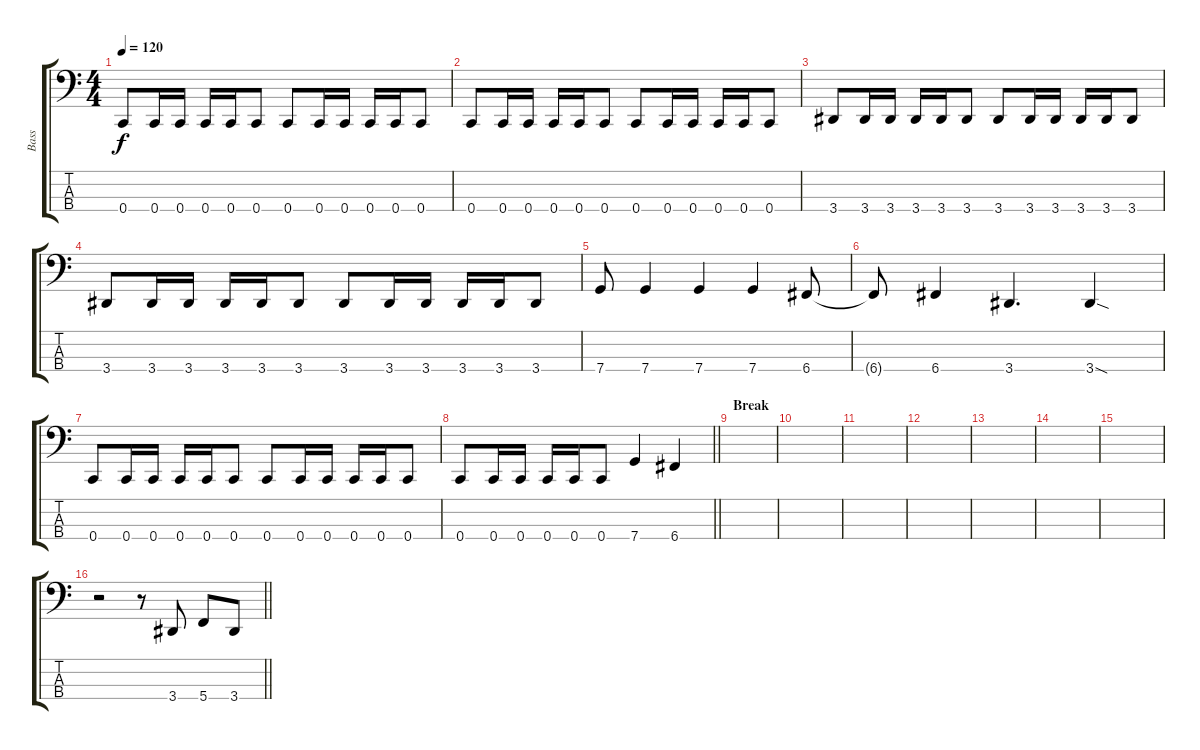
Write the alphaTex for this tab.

\track ("Bass" "Bass") {instrument electricbassfinger}
\staff {score tabs}
\tuning (F2 C2 G1 C1) {hide}
\ts (4 4)
\tempo 120
\clef f4
\ks c
0.4.8{dy f} 0.4.16 0.4.16 0.4.16 0.4.16 0.4.8 0.4.8 0.4.16 0.4.16 0.4.16 0.4.16 0.4.8 |
0.4.8 0.4.16 0.4.16 0.4.16 0.4.16 0.4.8 0.4.8 0.4.16 0.4.16 0.4.16 0.4.16 0.4.8 |
3.4.8 3.4.16 3.4.16 3.4.16 3.4.16 3.4.8 3.4.8 3.4.16 3.4.16 3.4.16 3.4.16 3.4.8 |
3.4.8 3.4.16 3.4.16 3.4.16 3.4.16 3.4.8 3.4.8 3.4.16 3.4.16 3.4.16 3.4.16 3.4.8 |
7.4.8 7.4.4 7.4.4 7.4.4 6.4.8 |
6.4{t}.8 6.4.4 3.4.4{d} 3.4{sod}.4 |
0.4.8 0.4.16 0.4.16 0.4.16 0.4.16 0.4.8 0.4.8 0.4.16 0.4.16 0.4.16 0.4.16 0.4.8 |
\barLineRight lightlight
0.4.8 0.4.16 0.4.16 0.4.16 0.4.16 0.4.8 7.4.4 6.4.4 |
\section ("" "Break")
|
|
|
|
|
|
|
\barLineRight lightlight
r.2 r.8 3.4.8 5.4.8 3.4.8
